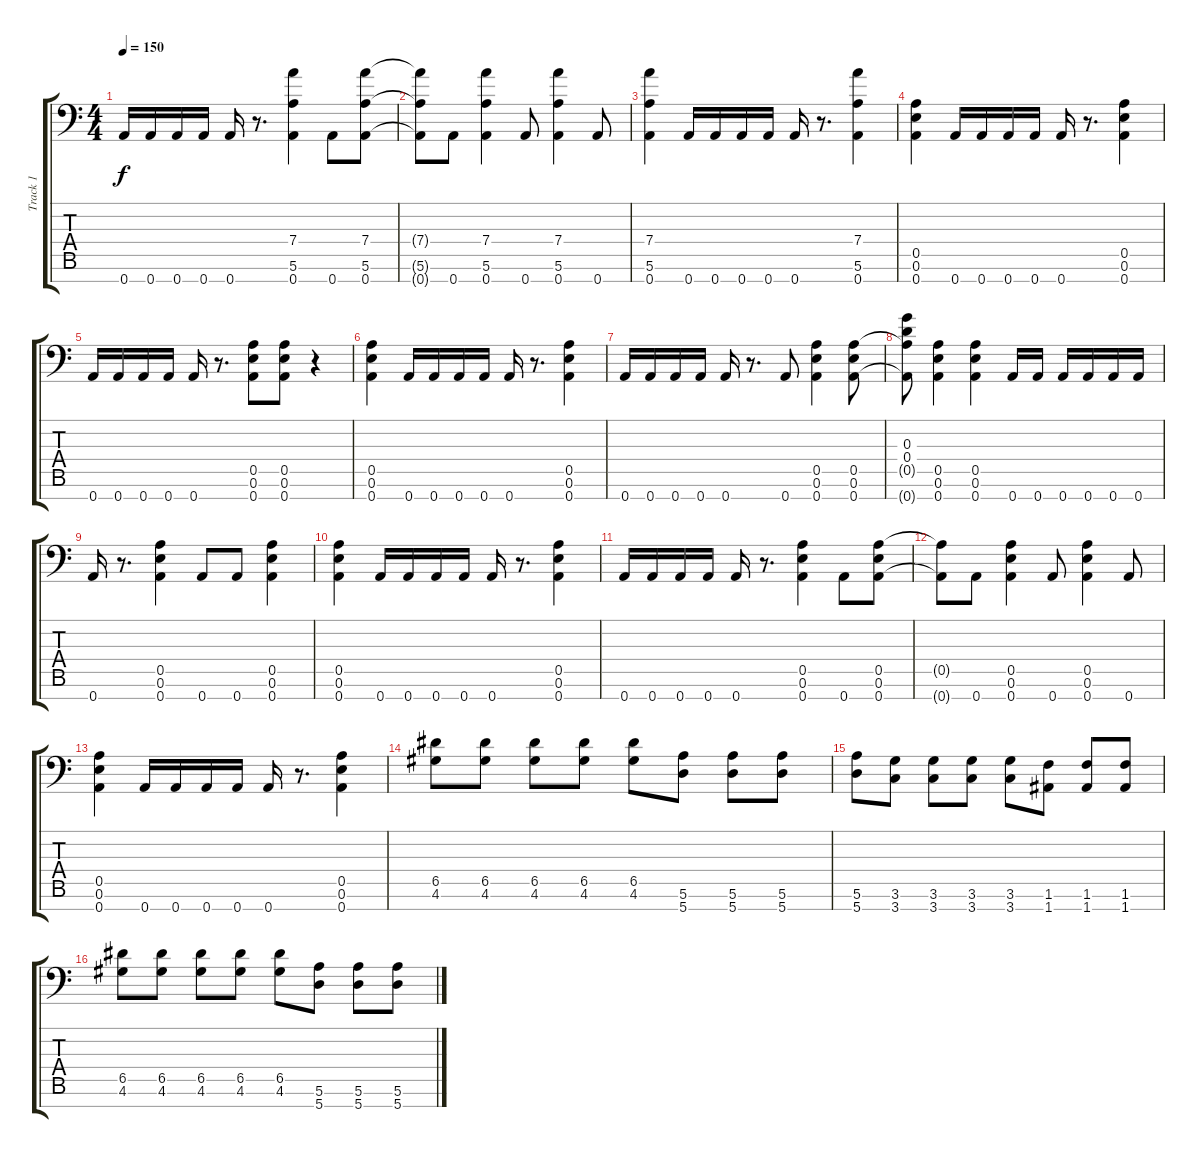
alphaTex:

\track ("Track 1" "Track 1") {instrument distortionguitar}
\staff {score tabs}
\tuning (E4 B3 G3 D3 A2 E2 A1) {hide}
\ts (4 4)
\tempo 150
\clef f4
\ks c
0.7.16{dy f} 0.7.16 0.7.16 0.7.16 0.7.16 r.8{d} (7.4 5.6 0.7).4 0.7.8 (7.4 5.6 0.7).8 |
(7.4{t} 5.6{t} 0.7{t}).8 0.7.8 (7.4 5.6 0.7).4 0.7.8 (7.4 5.6 0.7).4 0.7.8 |
(7.4 5.6 0.7).4 0.7.16 0.7.16 0.7.16 0.7.16 0.7.16 r.8{d} (7.4 5.6 0.7).4 |
(0.5 0.6 0.7).4 0.7.16 0.7.16 0.7.16 0.7.16 0.7.16 r.8{d} (0.5 0.6 0.7).4 |
0.7.16 0.7.16 0.7.16 0.7.16 0.7.16 r.8{d} (0.5 0.6 0.7).8 (0.5 0.6 0.7).8 r.4 |
(0.5 0.6 0.7).4 0.7.16 0.7.16 0.7.16 0.7.16 0.7.16 r.8{d} (0.5 0.6 0.7).4 |
0.7.16 0.7.16 0.7.16 0.7.16 0.7.16 r.8{d} 0.7.8 (0.5 0.6 0.7).4 (0.5 0.6 0.7).8 |
(0.3 0.4 0.5{t} 0.7{t}).8 (0.5 0.6 0.7).4 (0.5 0.6 0.7).4 0.7.16 0.7.16 0.7.16 0.7.16 0.7.16 0.7.16 |
0.7.16 r.8{d} (0.5 0.6 0.7).4 0.7.8 0.7.8 (0.5 0.6 0.7).4 |
(0.5 0.6 0.7).4 0.7.16 0.7.16 0.7.16 0.7.16 0.7.16 r.8{d} (0.5 0.6 0.7).4 |
0.7.16 0.7.16 0.7.16 0.7.16 0.7.16 r.8{d} (0.5 0.6 0.7).4 0.7.8 (0.5 0.6 0.7).8 |
(0.5{t} 0.7{t}).8 0.7.8 (0.5 0.6 0.7).4 0.7.8 (0.5 0.6 0.7).4 0.7.8 |
(0.5 0.6 0.7).4 0.7.16 0.7.16 0.7.16 0.7.16 0.7.16 r.8{d} (0.5 0.6 0.7).4 |
(6.5 4.6).8 (6.5 4.6).8 (6.5 4.6).8 (6.5 4.6).8 (6.5 4.6).8 (5.6 5.7).8 (5.6 5.7).8 (5.6 5.7).8 |
(5.6 5.7).8 (3.6 3.7).8 (3.6 3.7).8 (3.6 3.7).8 (3.6 3.7).8 (1.6 1.7).8 (1.6 1.7).8 (1.6 1.7).8 |
(6.5 4.6).8 (6.5 4.6).8 (6.5 4.6).8 (6.5 4.6).8 (6.5 4.6).8 (5.6 5.7).8 (5.6 5.7).8 (5.6 5.7).8
